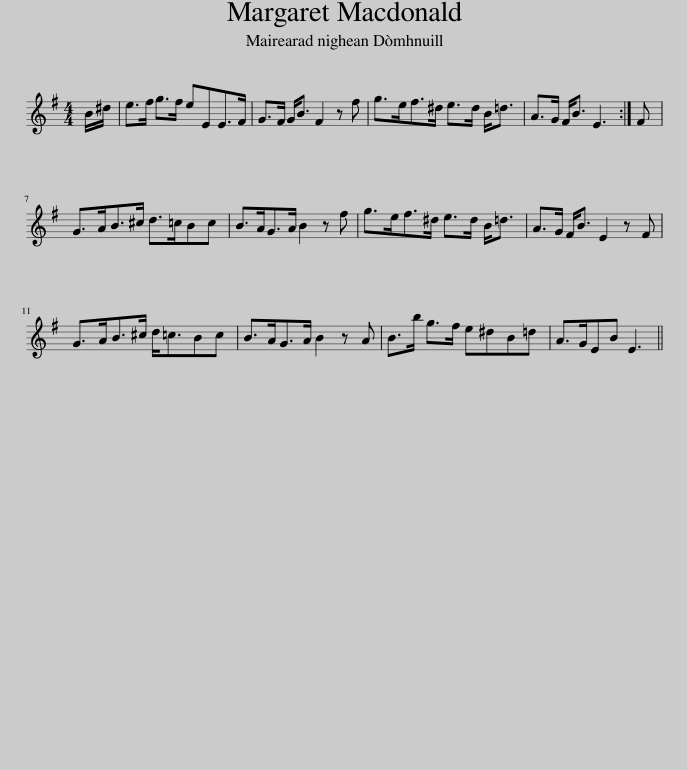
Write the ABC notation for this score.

X:1
L:1/8
M:4/4
I:linebreak $
K:Emin
V:1 treble
V:1
 B/^d/ | e>f g>f eEE>F | G>F G<B F2 z f | g>ef>^d e>d B<=d | A>G F<B E3 :| %5
 F |$ G>AB>^c d>=cBc | B>AG>A B2 z f | g>ef>^d e>d B<=d | A>G F<B E2 z F |$ %10
 G>AB>^c d<=cBc | B>AG>A B2 z A | B>b g>f e^dB=d | A>GEB E3 || %14
